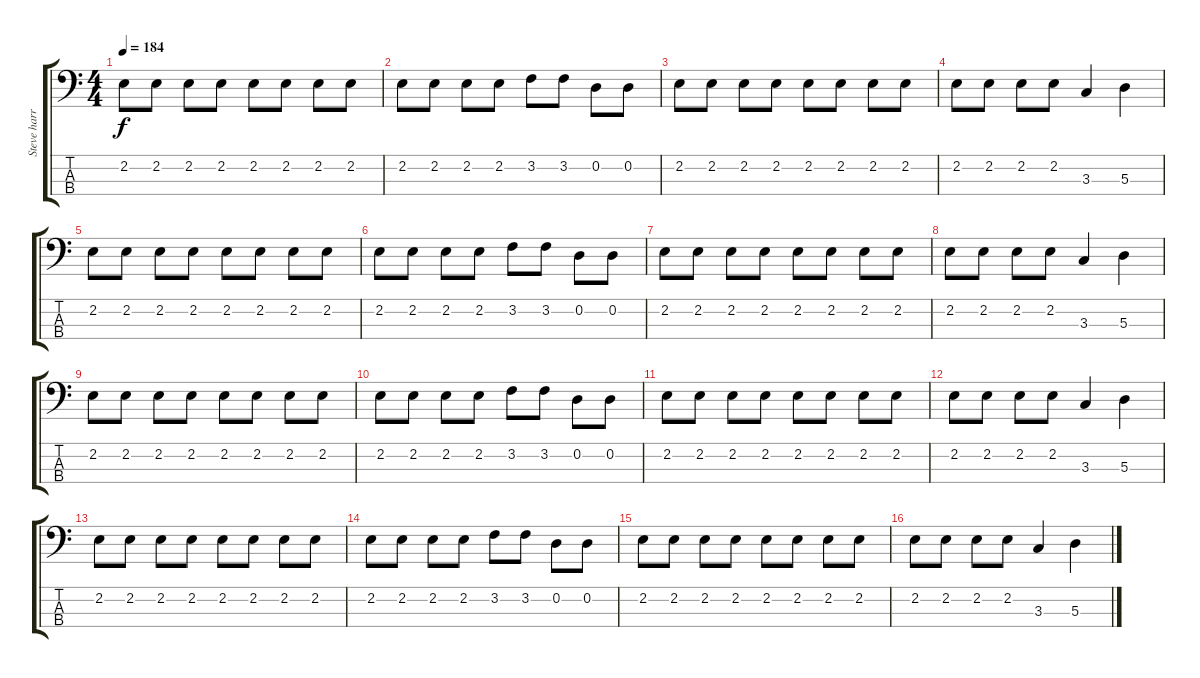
\track ("Steve harris" "Steve harr") {instrument electricbassfinger}
\staff {score tabs}
\tuning (G2 D2 A1 E1) {hide}
\ts (4 4)
\tempo 184
\clef f4
\ks c
2.2.8{dy f} 2.2.8 2.2.8 2.2.8 2.2.8 2.2.8 2.2.8 2.2.8 |
2.2.8 2.2.8 2.2.8 2.2.8 3.2.8 3.2.8 0.2.8 0.2.8 |
2.2.8 2.2.8 2.2.8 2.2.8 2.2.8 2.2.8 2.2.8 2.2.8 |
2.2.8 2.2.8 2.2.8 2.2.8 3.3.4 5.3.4 |
2.2.8 2.2.8 2.2.8 2.2.8 2.2.8 2.2.8 2.2.8 2.2.8 |
2.2.8 2.2.8 2.2.8 2.2.8 3.2.8 3.2.8 0.2.8 0.2.8 |
2.2.8 2.2.8 2.2.8 2.2.8 2.2.8 2.2.8 2.2.8 2.2.8 |
2.2.8 2.2.8 2.2.8 2.2.8 3.3.4 5.3.4 |
2.2.8 2.2.8 2.2.8 2.2.8 2.2.8 2.2.8 2.2.8 2.2.8 |
2.2.8 2.2.8 2.2.8 2.2.8 3.2.8 3.2.8 0.2.8 0.2.8 |
2.2.8 2.2.8 2.2.8 2.2.8 2.2.8 2.2.8 2.2.8 2.2.8 |
2.2.8 2.2.8 2.2.8 2.2.8 3.3.4 5.3.4 |
2.2.8 2.2.8 2.2.8 2.2.8 2.2.8 2.2.8 2.2.8 2.2.8 |
2.2.8 2.2.8 2.2.8 2.2.8 3.2.8 3.2.8 0.2.8 0.2.8 |
2.2.8 2.2.8 2.2.8 2.2.8 2.2.8 2.2.8 2.2.8 2.2.8 |
2.2.8 2.2.8 2.2.8 2.2.8 3.3.4 5.3.4
